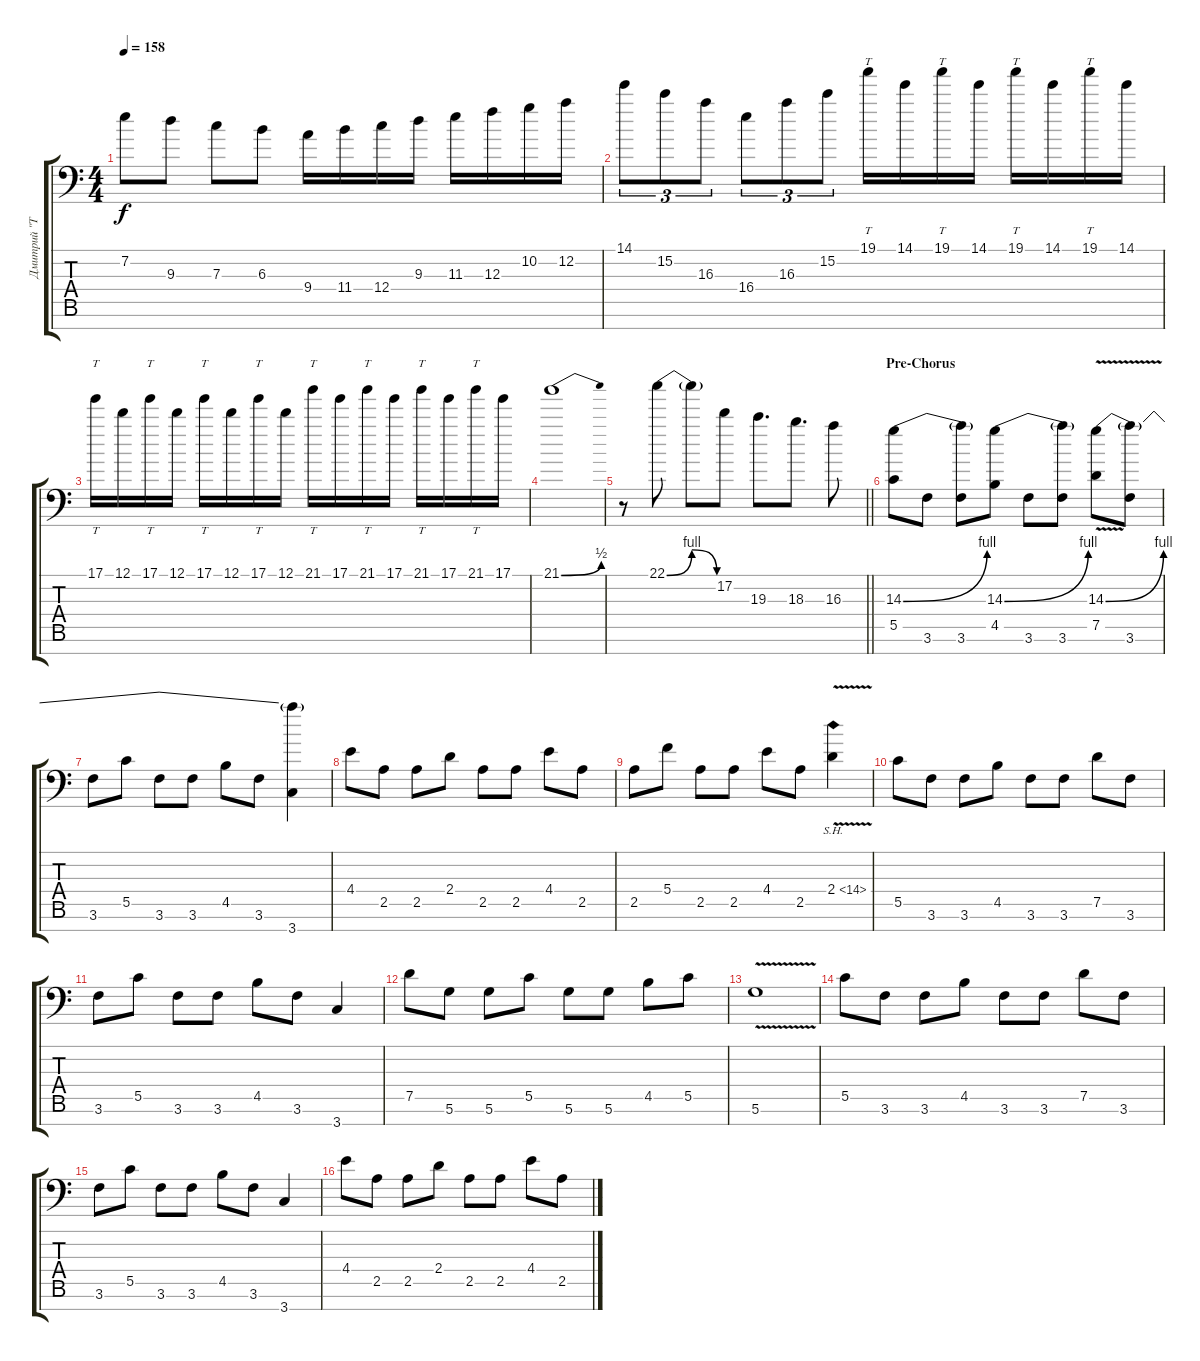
\track ("Дмитрий \"Terris\" Процко" "Дмитрий \"T") {instrument acousticguitarsteel}
\staff {score tabs}
\tuning (D4 A3 F3 C3 G2 D2 A1) {hide}
\ts (4 4)
\tempo 158
\clef f4
\ks c
7.2.8{dy f} 9.3.8 7.3.8 6.3.8 9.4.16 11.4.16 12.4.16 9.3.16 11.3.16 12.3.16 10.2.16 12.2.16 |
14.1.8{tu (3 2)} 15.2.8{tu (3 2)} 16.3.8{tu (3 2)} 16.4.8{tu (3 2)} 16.3.8{tu (3 2)} 15.2.8{tu (3 2)} 19.1.16{tt} 14.1.16 19.1.16{tt} 14.1.16 19.1.16{tt} 14.1.16 19.1.16{tt} 14.1.16 |
17.1.16{tt} 12.1.16 17.1.16{tt} 12.1.16 17.1.16{tt} 12.1.16 17.1.16{tt} 12.1.16 21.1.16{tt} 17.1.16 21.1.16{tt} 17.1.16 21.1.16{tt} 17.1.16 21.1.16{tt} 17.1.16 |
21.1{be (bend 0 0 60 2)}.1 |
\barLineRight lightlight
r.8 22.1{be (bendrelease 0 0 15 4 51 4 60 0)}.8 22.1{t}.8 17.2.8 19.3.8{d} 18.3.8{d} 16.3.8 |
\section ("" "Pre-Chorus")
(14.3{be (bend 0 0 60 4)} 5.5).8 3.6.8 (14.3{t} 3.6).8 (14.3{be (bend 0 0 60 4)} 4.5).8 3.6.8 (14.3{t} 3.6).8 (14.3{be (bend 0 0 60 4) v} 7.5).8 (14.3{t} 3.6).8 |
3.6.8 5.5.8 3.6.8 3.6.8 4.5.8 3.6.8 (14.3{t} 3.7).4{instrument guitarharmonics} |
4.4.8{instrument overdrivenguitar} 2.5.8 2.5.8 2.4.8 2.5.8 2.5.8 4.4.8 2.5.8 |
2.5.8 5.4.8 2.5.8 2.5.8 4.4.8 2.5.8 2.4{sh 12 v}.4 |
5.5.8 3.6.8 3.6.8 4.5.8 3.6.8 3.6.8 7.5.8 3.6.8 |
3.6.8 5.5.8 3.6.8 3.6.8 4.5.8 3.6.8 3.7.4{instrument guitarharmonics} |
7.5.8{instrument overdrivenguitar} 5.6.8 5.6.8 5.5.8 5.6.8 5.6.8 4.5.8 5.5.8 |
5.6{v}.1 |
5.5.8 3.6.8 3.6.8 4.5.8 3.6.8 3.6.8 7.5.8 3.6.8 |
3.6.8 5.5.8 3.6.8 3.6.8 4.5.8 3.6.8 3.7.4{instrument guitarharmonics} |
4.4.8{instrument overdrivenguitar} 2.5.8 2.5.8 2.4.8 2.5.8 2.5.8 4.4.8 2.5.8
